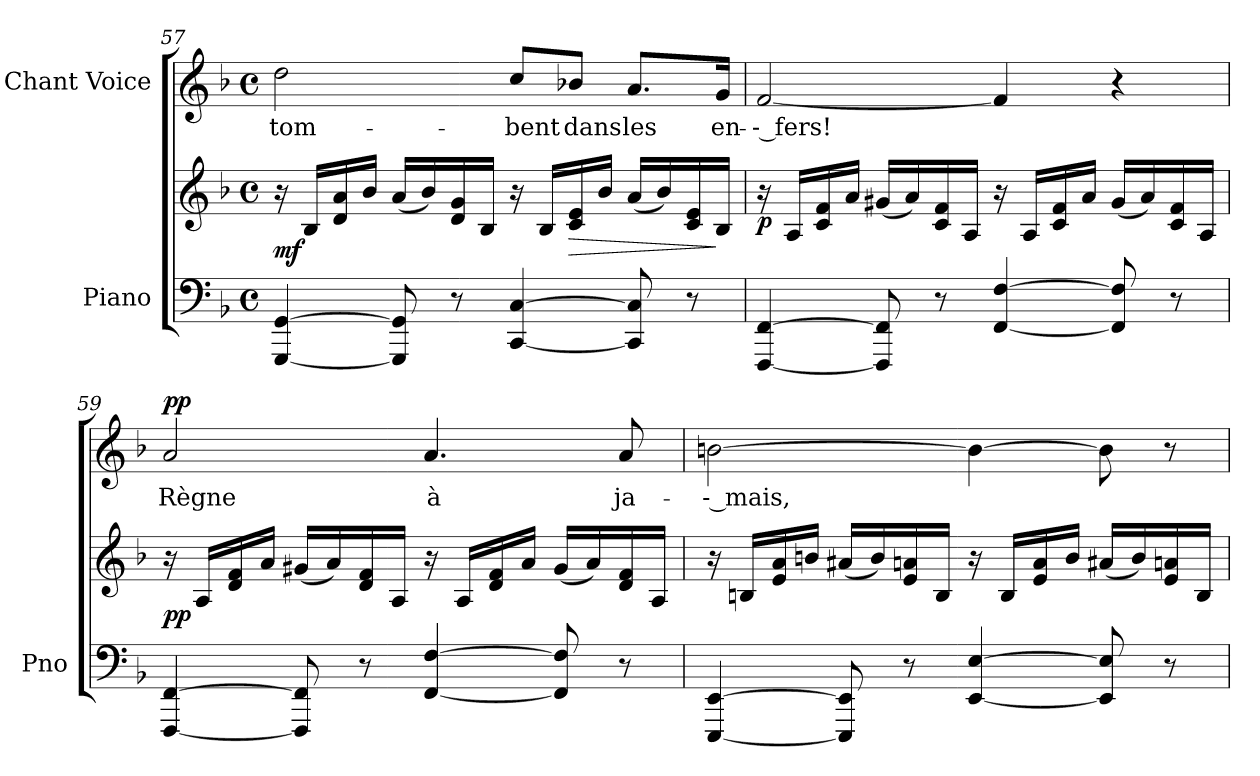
**kern	**kern	**dynam	**kern	**text	**dynam
*part2	*part2	*part2	*part1	*part1	*part1
*staff3	*staff2	*staff2/3	*staff1	*staff1	*staff1
*I"Piano	*	*	*I"Chant Voice	*	*
*I'Pno	*	*	*	*	*
*clefF4	*clefG2	*	*clefG2	*	*
*k[b-]	*k[b-]	*	*k[b-]	*	*
*M4/4	*M4/4	*	*M4/4	*	*
*met(c)	*met(c)	*	*met(c)	*	*
=57	=57	=57	=57	=57	=57
!	!	!LO:DY:b	!	!LO:LY:b	!
[4GGG/ [4GG/	16r	mf	2dd\	-tom-	.
.	16B-/LL	.	.	.	.
.	16d/ 16a/	.	.	.	.
.	16b-/JJ	.	.	.	.
8GGG/] 8GG/]	(<16a/LL	.	.	.	.
.	16b-/)	.	.	.	.
8r	16d/ 16g/	.	.	.	.
.	16B-/JJ	.	.	.	.
!	!	!	!	!LO:LY:b	!
[4CC/ [4C/	16r	.	8cc/L	-bent	.
.	16B-/LL	.	.	.	.
!	!	!LO:HP:b	!	!LO:LY:b	!
.	16c/ 16e/	>	8b-X/J	dans	.
.	16b-/JJ	.	.	.	.
!	!	!	!	!LO:LY:b	!
8CC/] 8C/]	(<16a/LL	.	8.a/L	les	.
.	16b-/)	.	.	.	.
8r	16c/ 16e/	.	.	.	.
!	!	!	!	!LO:LY:b	!
.	16B-/JJ	]	16g/Jk	en-	.
!!LO:PB:g=z
=58	=58	=58	=58	=58	=58
!	!	!LO:DY:b	!	!LO:LY:b	!
[4FFF/ [4FF/	16r	p	[2f/	-- fers!	.
.	16A/LL	.	.	.	.
.	16c/ 16f/	.	.	.	.
.	16a/JJ	.	.	.	.
8FFF/] 8FF/]	(<16g#X/LL	.	.	.	.
.	16a/)	.	.	.	.
8r	16c/ 16f/	.	.	.	.
.	16A/JJ	.	.	.	.
[4FF/ [4F/	16r	.	4f/]	.	.
.	16A/LL	.	.	.	.
.	16c/ 16f/	.	.	.	.
.	16a/JJ	.	.	.	.
8FF/] 8F/]	(<16g#/LL	.	4r	.	.
.	16a/)	.	.	.	.
8r	16c/ 16f/	.	.	.	.
.	16A/JJ	.	.	.	.
=59	=59	=59	=59	=59	=59
!	!	!LO:DY:b	!	!LO:LY:b	!LO:DY:a
[4FFF/ [4FF/	16r	pp	2a/	Règne	pp
.	16A/LL	.	.	.	.
.	16d/ 16f/	.	.	.	.
.	16a/JJ	.	.	.	.
8FFF/] 8FF/]	(<16g#X/LL	.	.	.	.
.	16a/)	.	.	.	.
8r	16d/ 16f/	.	.	.	.
.	16A/JJ	.	.	.	.
!	!	!	!	!LO:LY:b	!
[4FF/ [4F/	16r	.	4.a/	à	.
.	16A/LL	.	.	.	.
.	16d/ 16f/	.	.	.	.
.	16a/JJ	.	.	.	.
8FF/] 8F/]	(<16g#/LL	.	.	.	.
.	16a/)	.	.	.	.
!	!	!	!	!LO:LY:b	!
8r	16d/ 16f/	.	8a/	ja-	.
.	16A/JJ	.	.	.	.
!!LO:LB:g=z
=60	=60	=60	=60	=60	=60
!	!	!	!	!LO:LY:b	!
[4EEE/ [4EE/	16r	.	[2bn\	-- mais,	.
.	16Bn/LL	.	.	.	.
.	16e/ 16a/	.	.	.	.
.	16bn/JJ	.	.	.	.
8EEE/] 8EE/]	(<16a#X/LL	.	.	.	.
.	16b/)	.	.	.	.
8r	16e/ 16an/	.	.	.	.
.	16B/JJ	.	.	.	.
[4EE/ [4E/	16r	.	4b\_	.	.
.	16B/LL	.	.	.	.
.	16e/ 16a/	.	.	.	.
.	16b/JJ	.	.	.	.
8EE/] 8E/]	(<16a#X/LL	.	8b\]	.	.
.	16b/)	.	.	.	.
8r	16e/ 16an/	.	8r	.	.
.	16B/JJ	.	.	.	.
=	=	=	=	=	=
*-	*-	*-	*-	*-	*-
